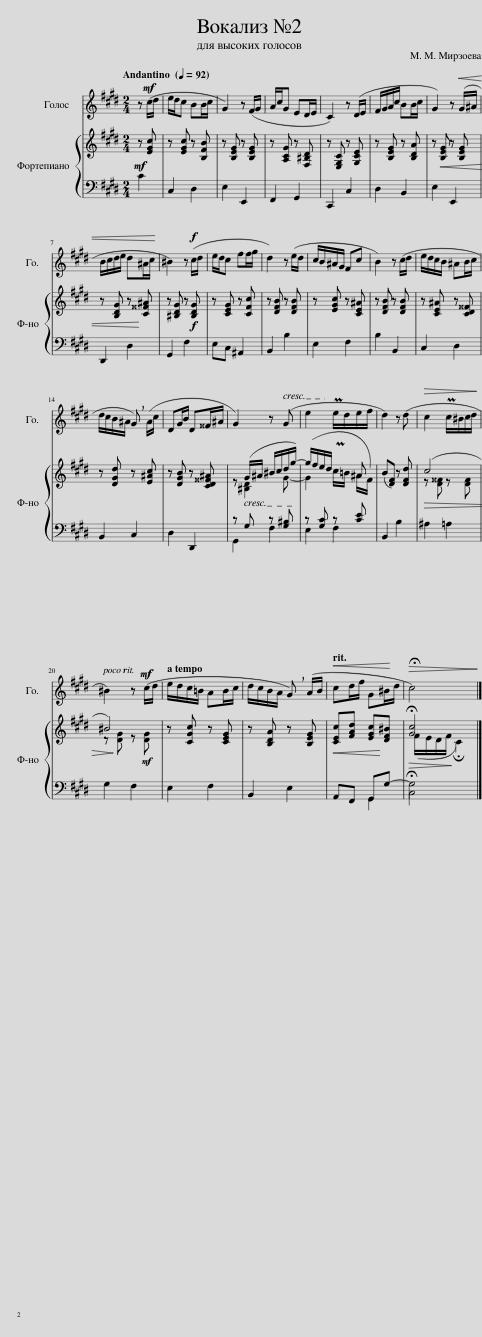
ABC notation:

X:1
%%score 1 { ( 2 4 ) | ( 3 5 ) }
L:1/8
Q:1/4=92
M:2/4
I:linebreak $
K:E
V:1 treble
V:2 treble
V:4 treble
V:3 bass
V:5 bass
V:1
 z!mf! (c/d/ | e/d/c BB/c/ | G2) z (F/G/ | A/c/G ED/E/ | C2) z (D/E/ | %5
 F/G/A/c/ BB/c/ | G2) z!<(! (G/^A/ |$ B/c/d/e/ d^A/c/!<)! | ^B2) z!f! (c/d/ | e/d/c ff/g/ | %10
 d2) z (e/d/ | c/B/^A/G/ Fc | B2) z (c/d/ | e/d/c/B/ ^AB/c/ |$ d/c/B/^A/ !breath!G) (A/c/ | %15
 DG/B/ D^^F/^A/ | G2) z (G | e2 Pe/d/e/f/ | d2) z (d |!>(! c2 Pc/^B/c/d/!>)! |$ %20
 ^B2) z!mf! (c/d/ |[Q:1/4=80] e/d/c/=B/ AB/c/ | d/c/B/A/ !breath!G) (A/B/ |[Q:1/4=80]!<(! cd/f/ G^B/!<)!d/ |!>(! !fermata!c4)!>)! |] %25
V:2
!mf! z [EGc] | z [EGc] z [B,FB] | z [B,EG] z [B,EG] | z [A,CG] z [F,^B,D] | z [E,G,C] z [G,CE] | %5
 z [B,EG] z [B,DA] | z!<(! [B,EG] z [B,EG] |$ z [B,DG] z!<)! [C^^F^A] | z [^B,DG] z!f! [B,DG] | z [CEG] z [CFc] | %10
 z [DFB] z [DFB] | z [EGc] z [CE^A] | z [DFB] z [DFB] | z [CE^A] z [CD^^F] |$ z [DGd] z [E^Ac] | %15
 z [DGB] z [CD^^F^A] | z (G/^A/ ^B/c/d/g/-) | g/f/e/d/ Pc/=B/ ^A | (B[DF]) z [DFd] |!>(! (c4 |$ %20
 ^B4)!>)! | z [CGc] z [CEG] | z [B,DA] z [B,EG] |!<(! [CEc][FAd] [EGc]!<)![DF^B] |!>(! !fermata![Gc]4!>)! |] %25
V:3
 C2 | C,2 D,2 | E,2 E,,2 | F,,2 G,,2 | C,,2 C,2 | %5
 D,2 B,,2 | E,2 E,,2 |$ D,,2 D,2 | G,,2 F,2 | E,C, ^A,,2 | %10
 B,,2 B,2 | E,2 F,2 | B,2 B,,2 | C,2 D,2 |$ B,,2 C,2 | %15
 D,2 D,,2 | z G, z [G,^B,] | z [G,C] z [CE] | B,,2 B,2 | ^A,2 =A,2 |$ %20
 G,2 F,2 | E,2 F,2 | B,,2 E,2 | A,,F,, G,,G,- | !fermata!G,4 |] %25
V:4
 x2 | x4 | x4 | x4 | x4 | %5
 x4 | x4 |$ x4 | x4 | x4 | %10
 x4 | x4 | x4 | x4 |$ x4 | %15
 x4 | x [^B,D]2 G- | G2 x ^A/F/ | x4 | z [D^^F] z [DF] |$ %20
 z [DG] z!mf! [DG] | x4 | x4 | x4 | (F/E/D/F/ !fermata!C2) |] %25
V:5
 x2 | x4 | x4 | x4 | x4 | %5
 x4 | x4 |$ x4 | x4 | x4 | %10
 x4 | x4 | x4 | x4 |$ x4 | %15
 x4 | G,,2 F,2 | E,2 F,2 | x4 | x4 |$ %20
 x4 | x4 | x4 | x2 G,,2 | C,4 |] %25
